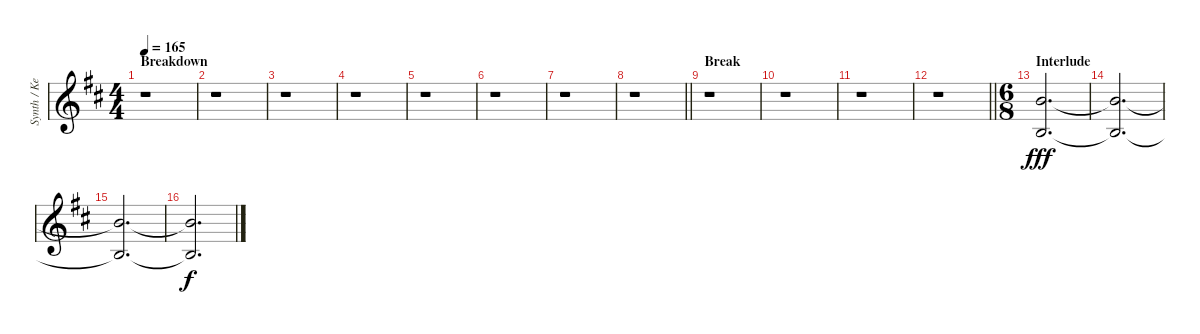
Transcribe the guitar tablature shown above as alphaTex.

\track ("Synth / Keyboard V" "Synth / Ke") {instrument choiraahs}
\staff {score}
\tuning (Db4 Ab3 E3 B2 Gb2 B1) {hide}
\ts (4 4)
\section ("" "Breakdown")
\tempo 165
\clef g2
\ks d
r.1{dy f} |
r.1 |
r.1 |
r.1 |
r.1 |
r.1 |
r.1 |
\barLineRight lightlight
r.1 |
\section ("" "Break")
r.1 |
r.1 |
r.1 |
\barLineRight lightlight
r.1 |
\ts (6 8)
\section ("" "Interlude")
(10.1 7.3).2{d dy fff} |
(10.1{t} 7.3{t}).2{d} |
(10.1{t} 7.3{t}).2{d} |
(10.1{t} 7.3{t}).2{d dy f}
